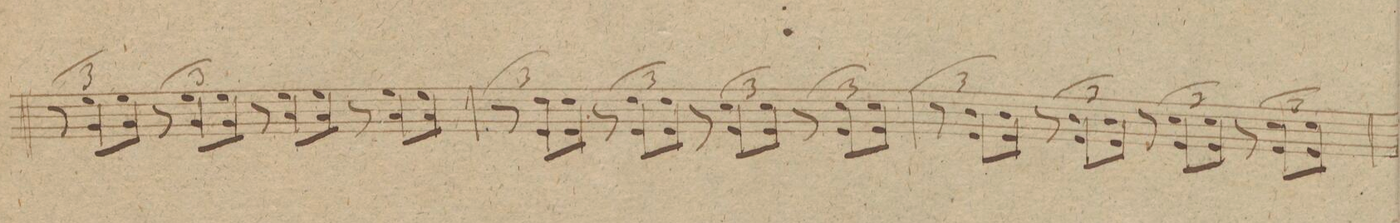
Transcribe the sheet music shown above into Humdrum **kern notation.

**kern	**dynam
*I"Violino IIdo	*
*clefG2	*
*k[]	*
*met(c|)	*
*M2/2	*
12r	.
12eeL 12g\	.
12eeJ 12g\	.
12r	.
12eeL 12g\	.
12eeJ 12g\	.
*Xtuplet	*
12r	.
12eeL 12a\	.
12eeJ 12a\	.
12r	.
12eeL 12a\	.
12eeJ 12a\	.
*tuplet	*
=46	=46
12r	.
12ddL 12e\	.
12ddJ 12e\	.
12r	.
12ddL 12e\	.
12ddJ 12e\	.
12r	.
12ccL 12e\	.
12ccJ 12e\	.
12r	.
12ccL 12e\	.
12ccJ 12e\	.
=47	=47
12r	.
12bL 12e\	.
12bJ 12e\	.
12r	.
12bL 12e\	.
12bJ 12e\	.
12r	.
12ccL 12e\	.
12ccJ 12e\	.
12r	.
12ccL 12e\	.
12ccJ 12e\	.
=48	=48
*-	*-
